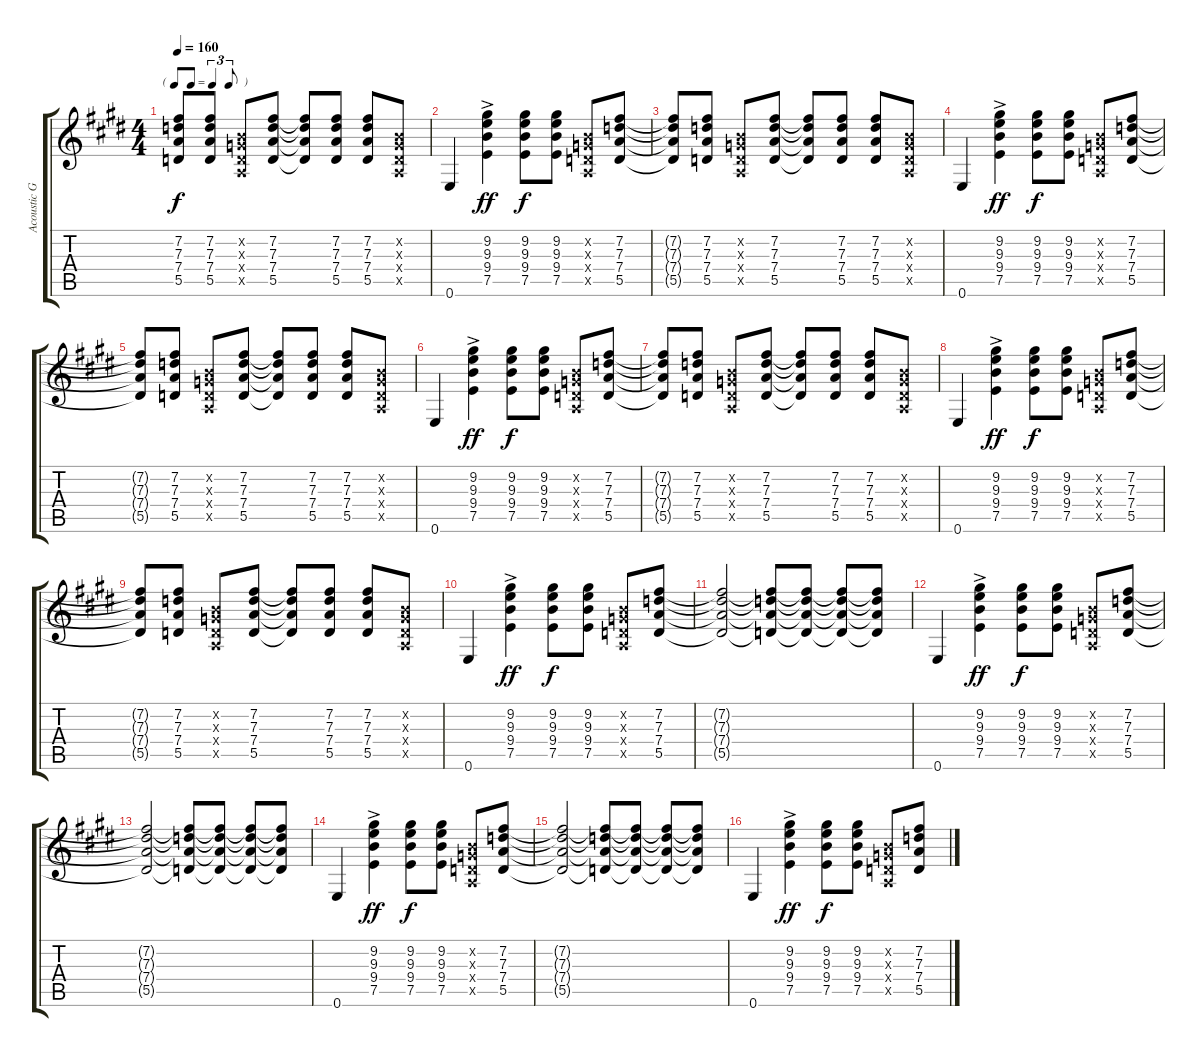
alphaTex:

\track ("Acoustic Guitar" "Acoustic G") {instrument acousticguitarsteel}
\staff {score tabs}
\tuning (E4 B3 G3 D3 A2 E2) {hide}
\ts (4 4)
\tf triplet8th
\tempo 160
\clef g2
\ks e
(7.2{t} 7.3{t} 7.4{t} 5.5{t}).8{dy f} (7.2 7.3 7.4 5.5).8 (0.2{x} 0.3{x} 0.4{x} 0.5{x}).8 (7.2 7.3 7.4 5.5).8 (7.2{t} 7.3{t} 7.4{t} 5.5{t}).8 (7.2 7.3 7.4 5.5).8 (7.2 7.3 7.4 5.5).8 (0.2{x} 0.3{x} 0.4{x} 0.5{x}).8 |
0.6.4 (9.2{ac} 9.3{ac} 9.4{ac} 7.5{ac}).4{dy ff} (9.2 9.3 9.4 7.5).8{dy f} (9.2 9.3 9.4 7.5).8 (0.2{x} 0.3{x} 0.4{x} 0.5{x}).8 (7.2 7.3 7.4 5.5).8 |
(7.2{t} 7.3{t} 7.4{t} 5.5{t}).8 (7.2 7.3 7.4 5.5).8 (0.2{x} 0.3{x} 0.4{x} 0.5{x}).8 (7.2 7.3 7.4 5.5).8 (7.2{t} 7.3{t} 7.4{t} 5.5{t}).8 (7.2 7.3 7.4 5.5).8 (7.2 7.3 7.4 5.5).8 (0.2{x} 0.3{x} 0.4{x} 0.5{x}).8 |
0.6.4 (9.2{ac} 9.3{ac} 9.4{ac} 7.5{ac}).4{dy ff} (9.2 9.3 9.4 7.5).8{dy f} (9.2 9.3 9.4 7.5).8 (0.2{x} 0.3{x} 0.4{x} 0.5{x}).8 (7.2 7.3 7.4 5.5).8 |
(7.2{t} 7.3{t} 7.4{t} 5.5{t}).8 (7.2 7.3 7.4 5.5).8 (0.2{x} 0.3{x} 0.4{x} 0.5{x}).8 (7.2 7.3 7.4 5.5).8 (7.2{t} 7.3{t} 7.4{t} 5.5{t}).8 (7.2 7.3 7.4 5.5).8 (7.2 7.3 7.4 5.5).8 (0.2{x} 0.3{x} 0.4{x} 0.5{x}).8 |
0.6.4 (9.2{ac} 9.3{ac} 9.4{ac} 7.5{ac}).4{dy ff} (9.2 9.3 9.4 7.5).8{dy f} (9.2 9.3 9.4 7.5).8 (0.2{x} 0.3{x} 0.4{x} 0.5{x}).8 (7.2 7.3 7.4 5.5).8 |
(7.2{t} 7.3{t} 7.4{t} 5.5{t}).8 (7.2 7.3 7.4 5.5).8 (0.2{x} 0.3{x} 0.4{x} 0.5{x}).8 (7.2 7.3 7.4 5.5).8 (7.2{t} 7.3{t} 7.4{t} 5.5{t}).8 (7.2 7.3 7.4 5.5).8 (7.2 7.3 7.4 5.5).8 (0.2{x} 0.3{x} 0.4{x} 0.5{x}).8 |
0.6.4 (9.2{ac} 9.3{ac} 9.4{ac} 7.5{ac}).4{dy ff} (9.2 9.3 9.4 7.5).8{dy f} (9.2 9.3 9.4 7.5).8 (0.2{x} 0.3{x} 0.4{x} 0.5{x}).8 (7.2 7.3 7.4 5.5).8 |
(7.2{t} 7.3{t} 7.4{t} 5.5{t}).8 (7.2 7.3 7.4 5.5).8 (0.2{x} 0.3{x} 0.4{x} 0.5{x}).8 (7.2 7.3 7.4 5.5).8 (7.2{t} 7.3{t} 7.4{t} 5.5{t}).8 (7.2 7.3 7.4 5.5).8 (7.2 7.3 7.4 5.5).8 (0.2{x} 0.3{x} 0.4{x} 0.5{x}).8 |
0.6.4{volume 6} (9.2{ac} 9.3{ac} 9.4{ac} 7.5{ac}).4{dy ff} (9.2 9.3 9.4 7.5).8{dy f} (9.2 9.3 9.4 7.5).8 (0.2{x} 0.3{x} 0.4{x} 0.5{x}).8 (7.2 7.3 7.4 5.5).8 |
(7.2{t} 7.3{t} 7.4{t} 5.5{t}).2 (7.2{t} 7.3{t} 7.4{t} 5.5{t}).8{volume 6} (7.2{t} 7.3{t} 7.4{t} 5.5{t}).8{volume 5} (7.2{t} 7.3{t} 7.4{t} 5.5{t}).8{volume 4} (7.2{t} 7.3{t} 7.4{t} 5.5{t}).8{volume 3} |
0.6.4{volume 6} (9.2{ac} 9.3{ac} 9.4{ac} 7.5{ac}).4{dy ff} (9.2 9.3 9.4 7.5).8{dy f} (9.2 9.3 9.4 7.5).8 (0.2{x} 0.3{x} 0.4{x} 0.5{x}).8 (7.2 7.3 7.4 5.5).8 |
(7.2{t} 7.3{t} 7.4{t} 5.5{t}).2 (7.2{t} 7.3{t} 7.4{t} 5.5{t}).8{volume 6} (7.2{t} 7.3{t} 7.4{t} 5.5{t}).8{volume 5} (7.2{t} 7.3{t} 7.4{t} 5.5{t}).8{volume 4} (7.2{t} 7.3{t} 7.4{t} 5.5{t}).8{volume 3} |
0.6.4{volume 6} (9.2{ac} 9.3{ac} 9.4{ac} 7.5{ac}).4{dy ff} (9.2 9.3 9.4 7.5).8{dy f} (9.2 9.3 9.4 7.5).8 (0.2{x} 0.3{x} 0.4{x} 0.5{x}).8 (7.2 7.3 7.4 5.5).8 |
(7.2{t} 7.3{t} 7.4{t} 5.5{t}).2 (7.2{t} 7.3{t} 7.4{t} 5.5{t}).8{volume 6} (7.2{t} 7.3{t} 7.4{t} 5.5{t}).8{volume 5} (7.2{t} 7.3{t} 7.4{t} 5.5{t}).8{volume 4} (7.2{t} 7.3{t} 7.4{t} 5.5{t}).8{volume 3} |
0.6.4{volume 6} (9.2{ac} 9.3{ac} 9.4{ac} 7.5{ac}).4{dy ff} (9.2 9.3 9.4 7.5).8{dy f} (9.2 9.3 9.4 7.5).8 (0.2{x} 0.3{x} 0.4{x} 0.5{x}).8 (7.2 7.3 7.4 5.5).8
